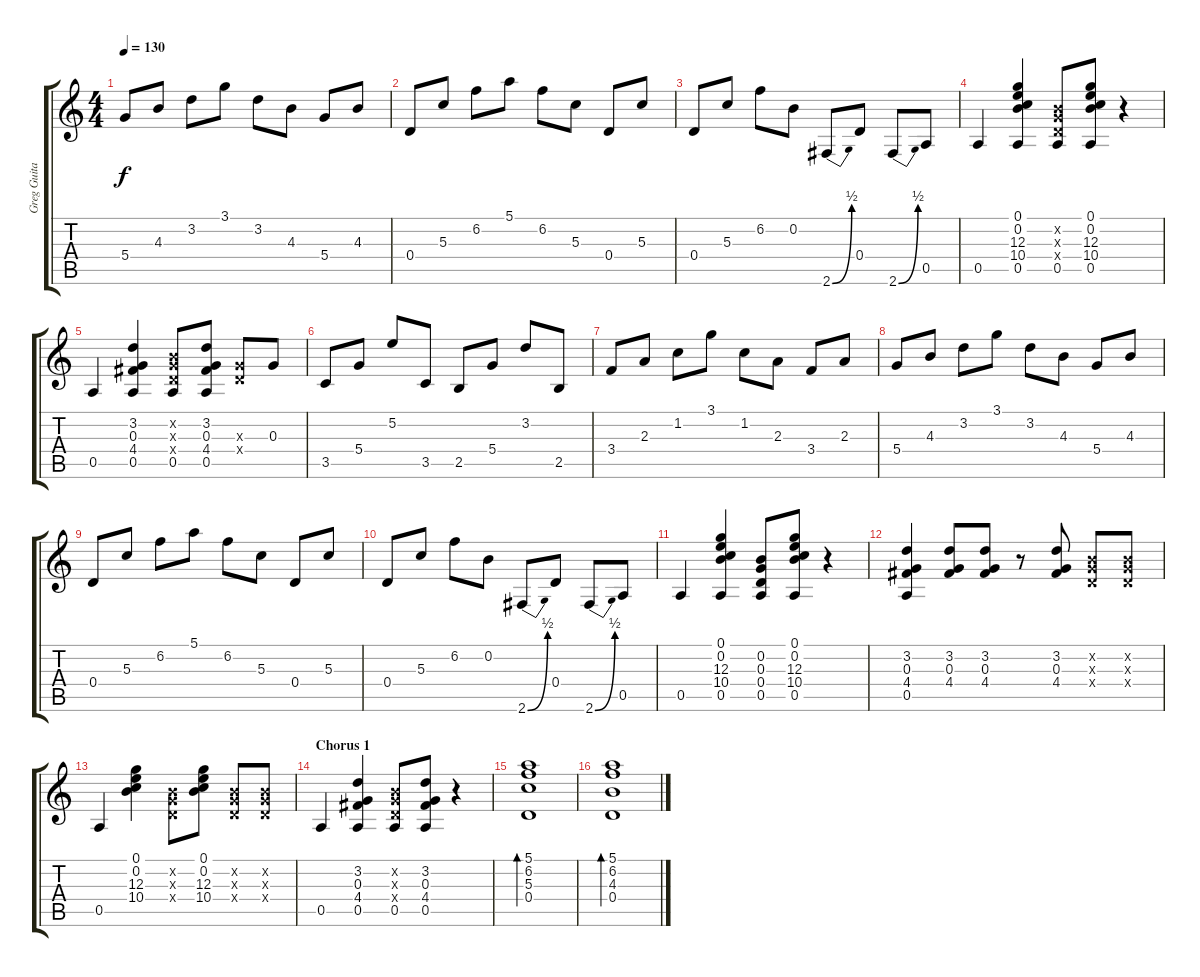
\track ("Greg Guitar (Gibson J-200)" "Greg Guita") {instrument acousticguitarsteel}
\staff {score tabs}
\tuning (E4 B3 G3 D3 A2 E2) {hide}
\ts (4 4)
\tempo 130
\clef g2
\ks c
5.4.8{dy f} 4.3.8 3.2.8 3.1.8 3.2.8 4.3.8 5.4.8 4.3.8 |
0.4.8 5.3.8 6.2.8 5.1.8 6.2.8 5.3.8 0.4.8 5.3.8 |
0.4.8 5.3.8 6.2.8 0.2.8 2.6{be (bend 0 0 60 2)}.8 0.4.8 2.6{be (bend 0 0 60 2)}.8 0.5.8 |
0.5.4 (0.1 0.2 12.3 10.4 0.5).4 (0.2{x} 0.3{x} 0.4{x} 0.5).8 (0.1 0.2 12.3 10.4 0.5).8 r.4 |
0.5.4 (3.2 0.3 4.4 0.5).4 (0.2{x} 0.3{x} 0.4{x} 0.5).8 (3.2 0.3 4.4 0.5).8 (0.3{x} 0.4{x}).8 0.3.8 |
3.5.8 5.4.8 5.2.8 3.5.8 2.5.8 5.4.8 3.2.8 2.5.8 |
3.4.8 2.3.8 1.2.8 3.1.8 1.2.8 2.3.8 3.4.8 2.3.8 |
5.4.8 4.3.8 3.2.8 3.1.8 3.2.8 4.3.8 5.4.8 4.3.8 |
0.4.8 5.3.8 6.2.8 5.1.8 6.2.8 5.3.8 0.4.8 5.3.8 |
0.4.8 5.3.8 6.2.8 0.2.8 2.6{be (bend 0 0 60 2)}.8 0.4.8 2.6{be (bend 0 0 60 2)}.8 0.5.8 |
0.5.4 (0.1 0.2 12.3 10.4 0.5).4 (0.2 0.3 0.4 0.5).8 (0.1 0.2 12.3 10.4 0.5).8 r.4 |
(3.2 0.3 4.4 0.5).4 (3.2 0.3 4.4).8 (3.2 0.3 4.4).8 r.8 (3.2 0.3 4.4).8 (0.2{x} 0.3{x} 0.4{x}).8 (0.2{x} 0.3{x} 0.4{x}).8 |
0.5.4 (0.1 0.2 12.3 10.4).4 (0.2{x} 0.3{x} 0.4{x}).8 (0.1 0.2 12.3 10.4).8 (0.2{x} 0.3{x} 0.4{x}).8 (0.2{x} 0.3{x} 0.4{x}).8 |
\section ("" "Chorus 1")
0.5.4 (3.2 0.3 4.4 0.5).4 (0.2{x} 0.3{x} 0.4{x} 0.5).8 (3.2 0.3 4.4 0.5).8 r.4 |
(5.1 6.2 5.3 0.4).1{bd 240} |
(5.1 6.2 4.3 0.4).1{bd 240}
